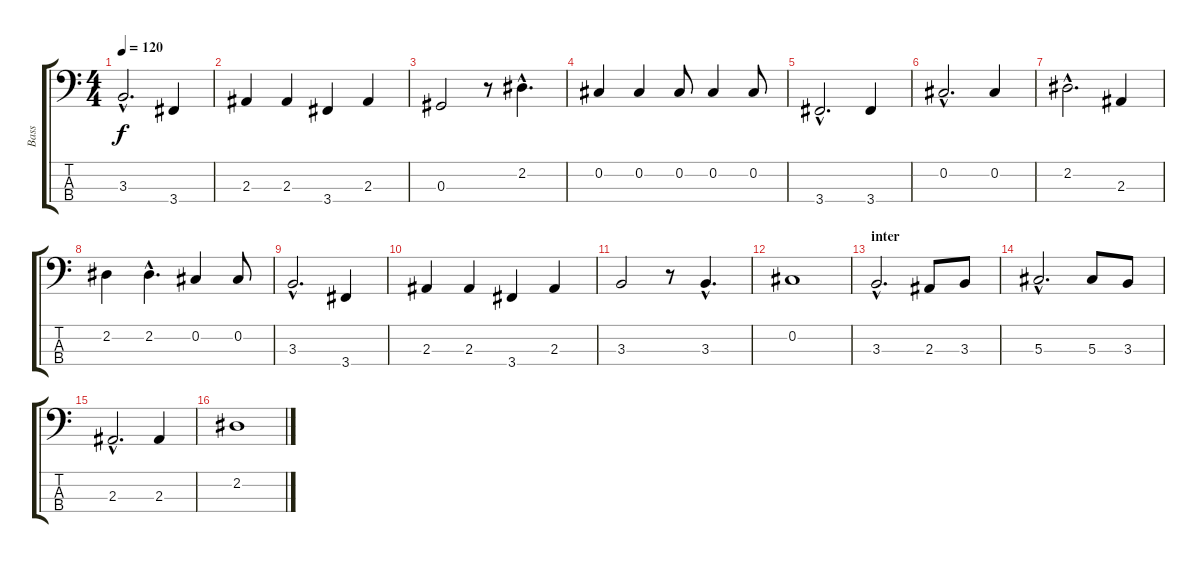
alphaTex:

\track ("Bass" "Bass") {instrument electricbassfinger}
\staff {score tabs}
\tuning (Gb2 Db2 Ab1 Eb1) {hide}
\ts (4 4)
\tempo 120
\clef f4
\ks c
3.3{hac}.2{d dy f} 3.4.4 |
2.3.4 2.3.4 3.4.4 2.3.4 |
0.3.2 r.8 2.2{hac}.4{d} |
0.2.4 0.2.4 0.2.8 0.2.4 0.2.8 |
3.4{hac}.2{d} 3.4.4 |
0.2{hac}.2{d} 0.2.4 |
2.2{hac}.2{d} 2.3.4 |
2.2.4 2.2{hac}.4{d} 0.2.4 0.2.8 |
3.3{hac}.2{d} 3.4.4 |
2.3.4 2.3.4 3.4.4 2.3.4 |
3.3.2 r.8 3.3{hac}.4{d} |
0.2.1 |
\section ("" "inter")
3.3{hac}.2{d} 2.3.8 3.3.8 |
5.3{hac}.2{d} 5.3.8 3.3.8 |
2.3{hac}.2{d} 2.3.4 |
2.2.1
